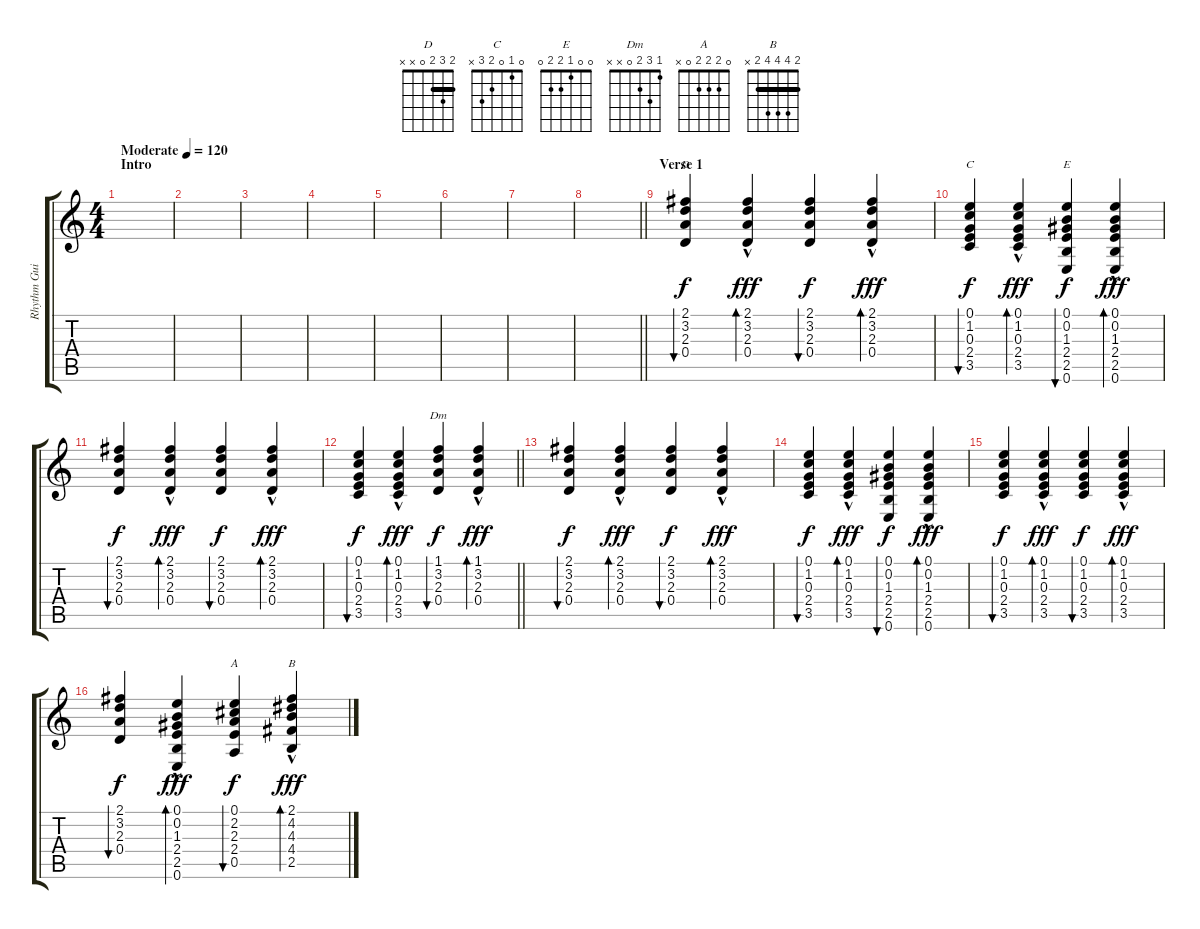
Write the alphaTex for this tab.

\track ("Rhythm Guitar" "Rhythm Gui") {instrument acousticguitarsteel}
\staff {score tabs}
\tuning (E4 B3 G3 D3 A2 E2) {hide}
\chord ("D" 2 3 2 0 x x) {barre 2}
\chord ("C" 0 1 0 2 3 x)
\chord ("E" 0 0 1 2 2 0)
\chord ("Dm" 1 3 2 0 x x)
\chord ("A" 0 2 2 2 0 x)
\chord ("B" 2 4 4 4 2 x) {barre 2}
\ts (4 4)
\section ("" "Intro")
\tempo (120 "Moderate")
\clef g2
\ks c
|
|
|
|
|
|
|
\barLineRight lightlight
|
\section ("" "Verse 1")
(2.1 3.2 2.3 0.4).4{bu 60 ch "D"} (2.1{hac} 3.2{hac} 2.3{hac} 0.4{hac}).4{bd 60 dy fff} (2.1 3.2 2.3 0.4).4{bu 60 dy f} (2.1{hac} 3.2{hac} 2.3{hac} 0.4{hac}).4{bd 60 dy fff} |
(0.1 1.2 0.3 2.4 3.5).4{bu 60 ch "C" dy f} (0.1{hac} 1.2{hac} 0.3{hac} 2.4{hac} 3.5{hac}).4{bd 60 dy fff} (0.1 0.2 1.3 2.4 2.5 0.6).4{bu 60 ch "E" dy f} (0.1{hac} 0.2{hac} 1.3{hac} 2.4{hac} 2.5{hac} 0.6{hac}).4{bd 60 dy fff} |
(2.1 3.2 2.3 0.4).4{bu 60 dy f} (2.1{hac} 3.2{hac} 2.3{hac} 0.4{hac}).4{bd 60 dy fff} (2.1 3.2 2.3 0.4).4{bu 60 dy f} (2.1{hac} 3.2{hac} 2.3{hac} 0.4{hac}).4{bd 60 dy fff} |
\barLineRight lightlight
(0.1 1.2 0.3 2.4 3.5).4{bu 60 dy f} (0.1{hac} 1.2{hac} 0.3{hac} 2.4{hac} 3.5{hac}).4{bd 60 dy fff} (1.1 3.2 2.3 0.4).4{bu 60 ch "Dm" dy f} (1.1{hac} 3.2{hac} 2.3{hac} 0.4{hac}).4{bd 60 dy fff} |
(2.1 3.2 2.3 0.4).4{bu 60 dy f} (2.1{hac} 3.2{hac} 2.3{hac} 0.4{hac}).4{bd 60 dy fff} (2.1 3.2 2.3 0.4).4{bu 60 dy f} (2.1{hac} 3.2{hac} 2.3{hac} 0.4{hac}).4{bd 60 dy fff} |
(0.1 1.2 0.3 2.4 3.5).4{bu 60 dy f} (0.1{hac} 1.2{hac} 0.3{hac} 2.4{hac} 3.5{hac}).4{bd 60 dy fff} (0.1 0.2 1.3 2.4 2.5 0.6).4{bu 60 dy f} (0.1{hac} 0.2{hac} 1.3{hac} 2.4{hac} 2.5{hac} 0.6{hac}).4{bd 60 dy fff} |
(0.1 1.2 0.3 2.4 3.5).4{bu 60 dy f} (0.1{hac} 1.2{hac} 0.3{hac} 2.4{hac} 3.5{hac}).4{bd 60 dy fff} (0.1 1.2 0.3 2.4 3.5).4{bu 60 dy f} (0.1{hac} 1.2{hac} 0.3{hac} 2.4{hac} 3.5{hac}).4{bd 60 dy fff} |
(2.1 3.2 2.3 0.4).4{bu 60 dy f} (0.1{hac} 0.2{hac} 1.3{hac} 2.4{hac} 2.5{hac} 0.6{hac}).4{bd 60 dy fff} (0.1 2.2 2.3 2.4 0.5).4{bu 60 ch "A" dy f} (2.1{hac} 4.2{hac} 4.3{hac} 4.4{hac} 2.5{hac}).4{bd 60 ch "B" dy fff}
